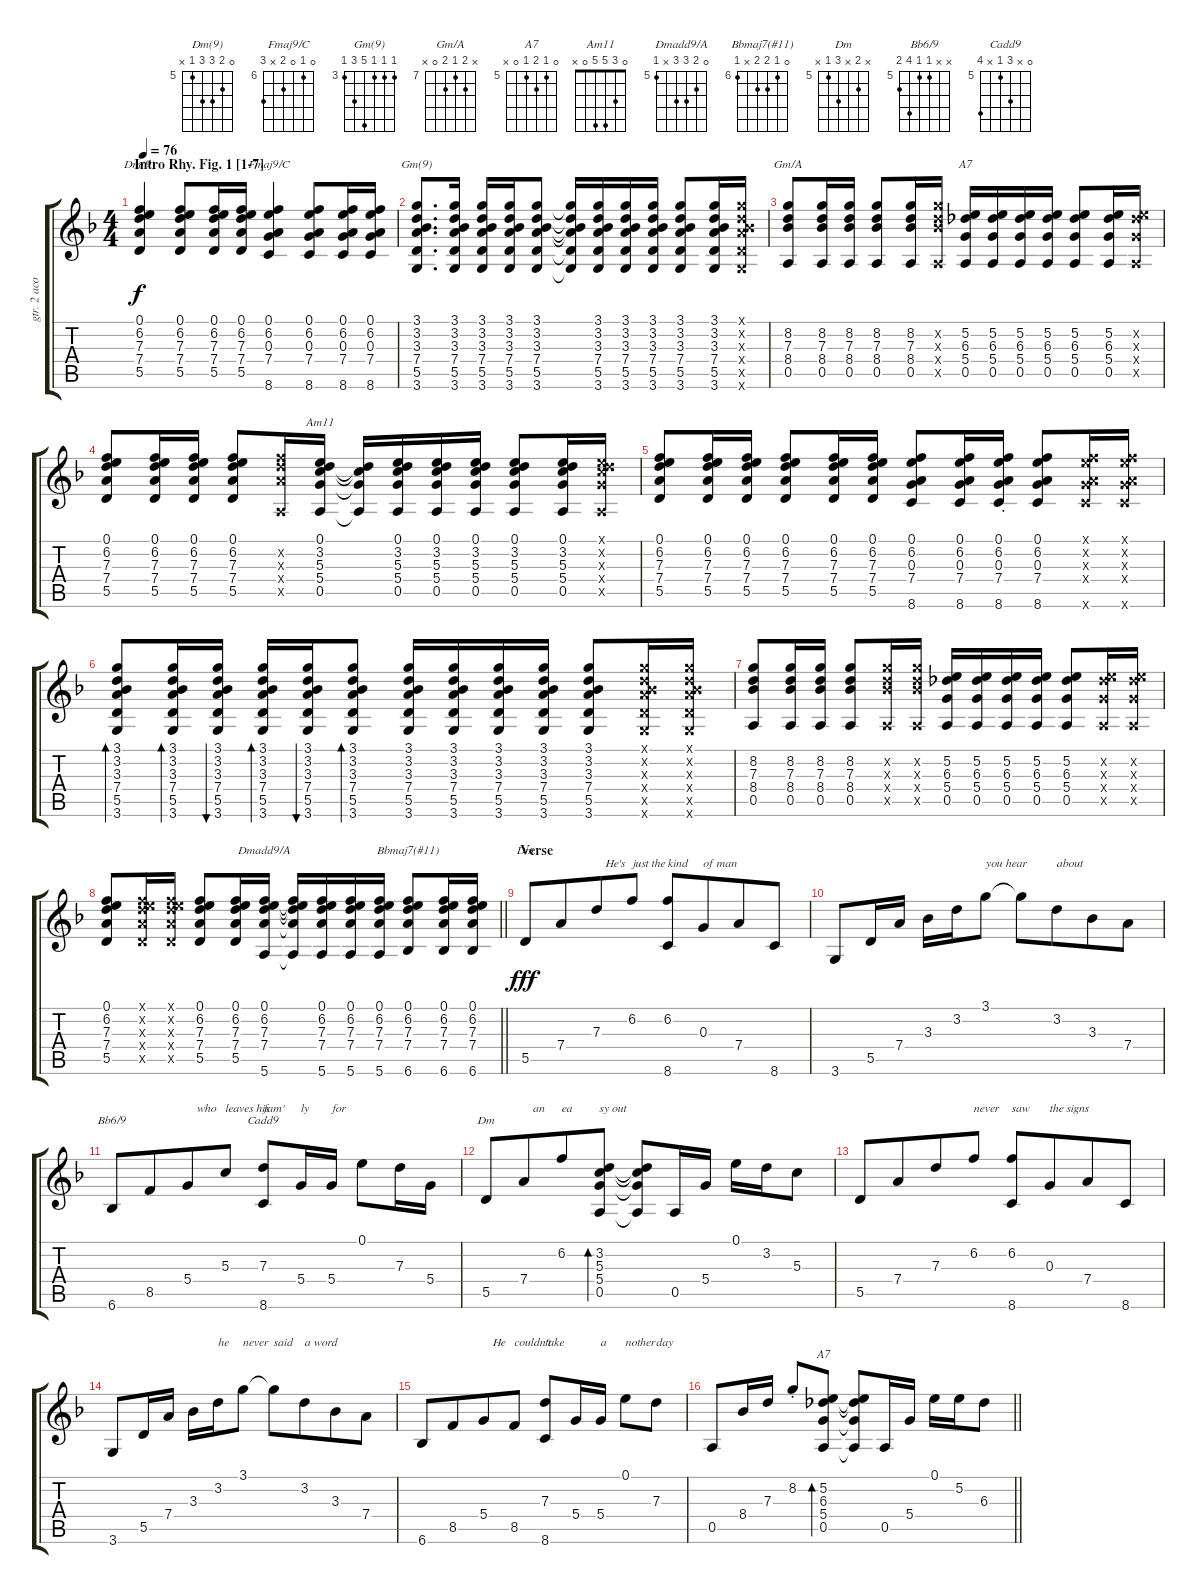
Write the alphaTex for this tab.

\track ("gtr. 2 acoustic" "gtr. 2 aco") {instrument acousticguitarsteel}
\staff {score tabs}
\tuning (E4 B3 G3 D3 A2 E2) {hide}
\chord ("Dm(9)" 0 6 7 7 5 x) {firstfret 5}
\chord ("Fmaj9/C" 0 6 0 7 x 8) {firstfret 6}
\chord ("Gm(9)" 3 3 3 7 5 3) {firstfret 3}
\chord ("Gm/A" x 8 7 8 0 x) {firstfret 7}
\chord ("A7" x 5 6 5 0 x) {firstfret 5}
\chord ("Am11" 0 3 5 5 0 x)
\chord ("Dmadd9/A" 0 6 7 7 x 5) {firstfret 5}
\chord ("Bbmaj7(#11)" 0 6 7 7 x 6) {firstfret 6}
\chord ("Dm" x 6 7 7 5 x) {firstfret 5}
\chord ("Bb6/9" x x 5 5 8 6) {firstfret 5}
\chord ("Cadd9" 0 x 7 5 x 8) {firstfret 5}
\chord ("Dm" x 6 x 7 5 x) {firstfret 5}
\chord ("A7" 0 5 6 5 0 x) {firstfret 5}
\ts (4 4)
\section ("" "Intro Rhy. Fig. 1 [1-7]")
\tempo 76
\clef g2
\ks f
(0.1 6.2 7.3 7.4 5.5).4{ch "Dm(9)" dy f instrument acousticguitarsteel beam Up} (0.1 6.2 7.3 7.4 5.5).8{beam Up} (0.1 6.2 7.3 7.4 5.5).16{beam Up} (0.1 6.2 7.3 7.4 5.5).16{beam Up} (0.1 6.2 0.3 7.4 8.6).4{ch "Fmaj9/C"} (0.1 6.2 0.3 7.4 8.6).8 (0.1 6.2 0.3 7.4 8.6).16 (0.1 6.2 0.3 7.4 8.6).16 |
(3.1 3.2 3.3 7.4 5.5 3.6).8{d ch "Gm(9)"} (3.1 3.2 3.3 7.4 5.5 3.6).16 (3.1 3.2 3.3 7.4 5.5 3.6).16 (3.1 3.2 3.3 7.4 5.5 3.6).16 (3.1 3.2 3.3 7.4 5.5 3.6).8 (3.1{t} 3.2{t} 3.3{t} 7.4{t} 5.5{t} 3.6{t}).16 (3.1 3.2 3.3 7.4 5.5 3.6).16 (3.1 3.2 3.3 7.4 5.5 3.6).16 (3.1 3.2 3.3 7.4 5.5 3.6).16 (3.1 3.2 3.3 7.4 5.5 3.6).8 (3.1 3.2 3.3 7.4 5.5 3.6).16 (3.1{x} 3.2{x} 3.3{x} 7.4{x} 5.5{x} 3.6{x}).16 |
(8.2 7.3 8.4 0.5).8{ch "Gm/A"} (8.2 7.3 8.4 0.5).16 (8.2 7.3 8.4 0.5).16 (8.2 7.3 8.4 0.5).8 (8.2 7.3 8.4 0.5).16 (8.2{x} 7.3{x} 8.4{x} 0.5{x}).16 (5.2 6.3 5.4 0.5).16{ch "A7"} (5.2 6.3 5.4 0.5).16 (5.2 6.3 5.4 0.5).16 (5.2 6.3 5.4 0.5).16 (5.2 6.3 5.4 0.5).8 (5.2 6.3 5.4 0.5).16 (5.2{x} 6.3{x} 5.4{x} 0.5{x}).16 |
(0.1 6.2 7.3 7.4 5.5).8{beam Up} (0.1 6.2 7.3 7.4 5.5).16{beam Up} (0.1 6.2 7.3 7.4 5.5).16{beam Up} (0.1 6.2 7.3 7.4 5.5).8 (6.2{x} 7.3{x} 7.4{x} 0.5{x}).16 (0.1 3.2 5.3 5.4 0.5).16{ch "Am11"} (3.2{t} 5.3{t} 5.4{t} 0.5{t}).16 (0.1 3.2 5.3 5.4 0.5).16 (0.1 3.2 5.3 5.4 0.5).16 (0.1 3.2 5.3 5.4 0.5).16 (0.1 3.2 5.3 5.4 0.5).8 (0.1 3.2 5.3 5.4 0.5).16 (0.1{x} 3.2{x} 5.3{x} 5.4{x} 0.5{x}).16 |
(0.1 6.2 7.3 7.4 5.5).8{beam Up} (0.1 6.2 7.3 7.4 5.5).16{beam Up} (0.1 6.2 7.3 7.4 5.5).16{beam Up} (0.1 6.2 7.3 7.4 5.5).8{beam Up} (0.1 6.2 7.3 7.4 5.5).16{beam Up} (0.1 6.2 7.3 7.4 5.5).16{beam Up} (0.1 6.2 0.3 7.4 8.6).8 (0.1 6.2 0.3 7.4 8.6).16 (0.1{st} 6.2{st} 0.3{st} 7.4{st} 8.6{st}).16 (0.1 6.2 0.3 7.4 8.6).8 (0.1{x} 6.2{x} 0.3{x} 7.4{x} 8.6{x}).16 (0.1{x} 6.2{x} 0.3{x} 7.4{x} 8.6{x}).16 |
(3.1 3.2 3.3 7.4 5.5 3.6).8{bd 30} (3.1 3.2 3.3 7.4 5.5 3.6).16{bd 30} (3.1 3.2 3.3 7.4 5.5 3.6).16{bu 30} (3.1 3.2 3.3 7.4 5.5 3.6).16{bd 30} (3.1 3.2 3.3 7.4 5.5 3.6).16{bu 30} (3.1 3.2 3.3 7.4 5.5 3.6).8{bd 30} (3.1 3.2 3.3 7.4 5.5 3.6).16 (3.1 3.2 3.3 7.4 5.5 3.6).16 (3.1 3.2 3.3 7.4 5.5 3.6).16 (3.1 3.2 3.3 7.4 5.5 3.6).16 (3.1 3.2 3.3 7.4 5.5 3.6).8 (3.1{x} 3.2{x} 3.3{x} 7.4{x} 5.5{x} 3.6{x}).16 (3.1{x} 3.2{x} 3.3{x} 7.4{x} 5.5{x} 3.6{x}).16 |
(8.2 7.3 8.4 0.5).8 (8.2 7.3 8.4 0.5).16 (8.2 7.3 8.4 0.5).16 (8.2 7.3 8.4 0.5).8 (8.2{x} 7.3{x} 8.4{x} 0.5{x}).16 (8.2{x} 7.3{x} 8.4{x} 0.5{x}).16 (5.2 6.3 5.4 0.5).16 (5.2 6.3 5.4 0.5).16 (5.2 6.3 5.4 0.5).16 (5.2 6.3 5.4 0.5).16 (5.2 6.3 5.4 0.5).8 (5.2{x} 6.3{x} 5.4{x} 0.5{x}).16 (5.2{x} 6.3{x} 5.4{x} 0.5{x}).16 |
\barLineRight lightlight
(0.1 6.2 7.3 7.4 5.5).8 (0.1{x} 6.2{x} 7.3{x} 7.4{x} 5.5{x}).16 (0.1{x} 6.2{x} 7.3{x} 7.4{x} 5.5{x}).16 (0.1 6.2 7.3 7.4 5.5).8 (0.1 6.2 7.3 7.4 5.5).16 (0.1 6.2 7.3 7.4 5.6).16{ch "Dmadd9/A"} (0.1{t} 6.2{t} 7.3{t} 7.4{t} 5.6{t}).16 (0.1 6.2 7.3 7.4 5.6).16 (0.1 6.2 7.3 7.4 5.6).16 (0.1 6.2 7.3 7.4 5.6).16 (0.1 6.2 7.3 7.4 6.6).8{ch "Bbmaj7(#11)"} (0.1 6.2 7.3 7.4 6.6).16 (0.1 6.2 7.3 7.4 6.6).16 |
\section ("" "Verse")
5.5.8{ch "Dm" dy fff beam Up} 7.4.8{beam Up beam merge} 7.3.8{txt "   He's" beam Up} 6.2.8{txt "just the" beam Up} (6.2 8.6).8{txt "kind"} 0.3.8{txt "of man" beam merge} 7.4.8 8.6.8 |
3.6.8 5.5.16 7.4.16 3.3.16 3.2.16 3.1.8{txt "you hear"} 3.1{t}.8 3.2.8{txt "about" beam merge} 3.3.8 7.4.8 |
6.6.8{ch "Bb6/9"} 8.5.8{beam merge} 5.4.8{txt "   who"} 5.3.8{txt "leaves his"} (7.3 8.6).8{ch "Cadd9" txt "fam'"} 5.4.16{txt "ly"} 5.4.16{txt "for"} 0.1.8 7.3.16 5.4.16 |
5.5.8{ch "Dm"} 7.4.8{txt "   an" beam merge} 6.2.8{txt "ea"} (3.2 5.3 5.4 0.5).8{bd 60 txt "sy out"} (3.2{t} 5.3{t} 5.4{t} 0.5{t}).8 0.5.16 5.4.16 0.1.16 3.2.16 5.3.8 |
5.5.8{beam Up} 7.4.8{beam Up beam merge} 7.3.8{beam Up} 6.2.8{txt "never" beam Up} (6.2 8.6).8{txt "saw"} 0.3.8{txt "the signs" beam merge} 7.4.8 8.6.8 |
3.6.8 5.5.16 7.4.16 3.3.16 3.2.16{txt "he"} 3.1.8{txt "never"} 3.1{t}.8{txt "said"} 3.2.8{txt "a word" beam merge} 3.3.8 7.4.8 |
6.6.8 8.5.8{beam merge} 5.4.8{txt "   He"} 8.5.8{txt "couldn't"} (7.3 8.6).8{txt "take"} 5.4.16 5.4.16{txt "a"} 0.1.8{txt "nother"} 7.3.8{txt "day"} |
\barLineRight lightlight
0.5.8 8.4.16 7.3.16 8.2{st}.8 (5.2 6.3 5.4 0.5).8{bd 60 ch "A7"} (5.2{t} 6.3{t} 5.4{t} 0.5{t}).8 0.5.16 5.4.16 0.1.16 5.2.16 6.3.8
